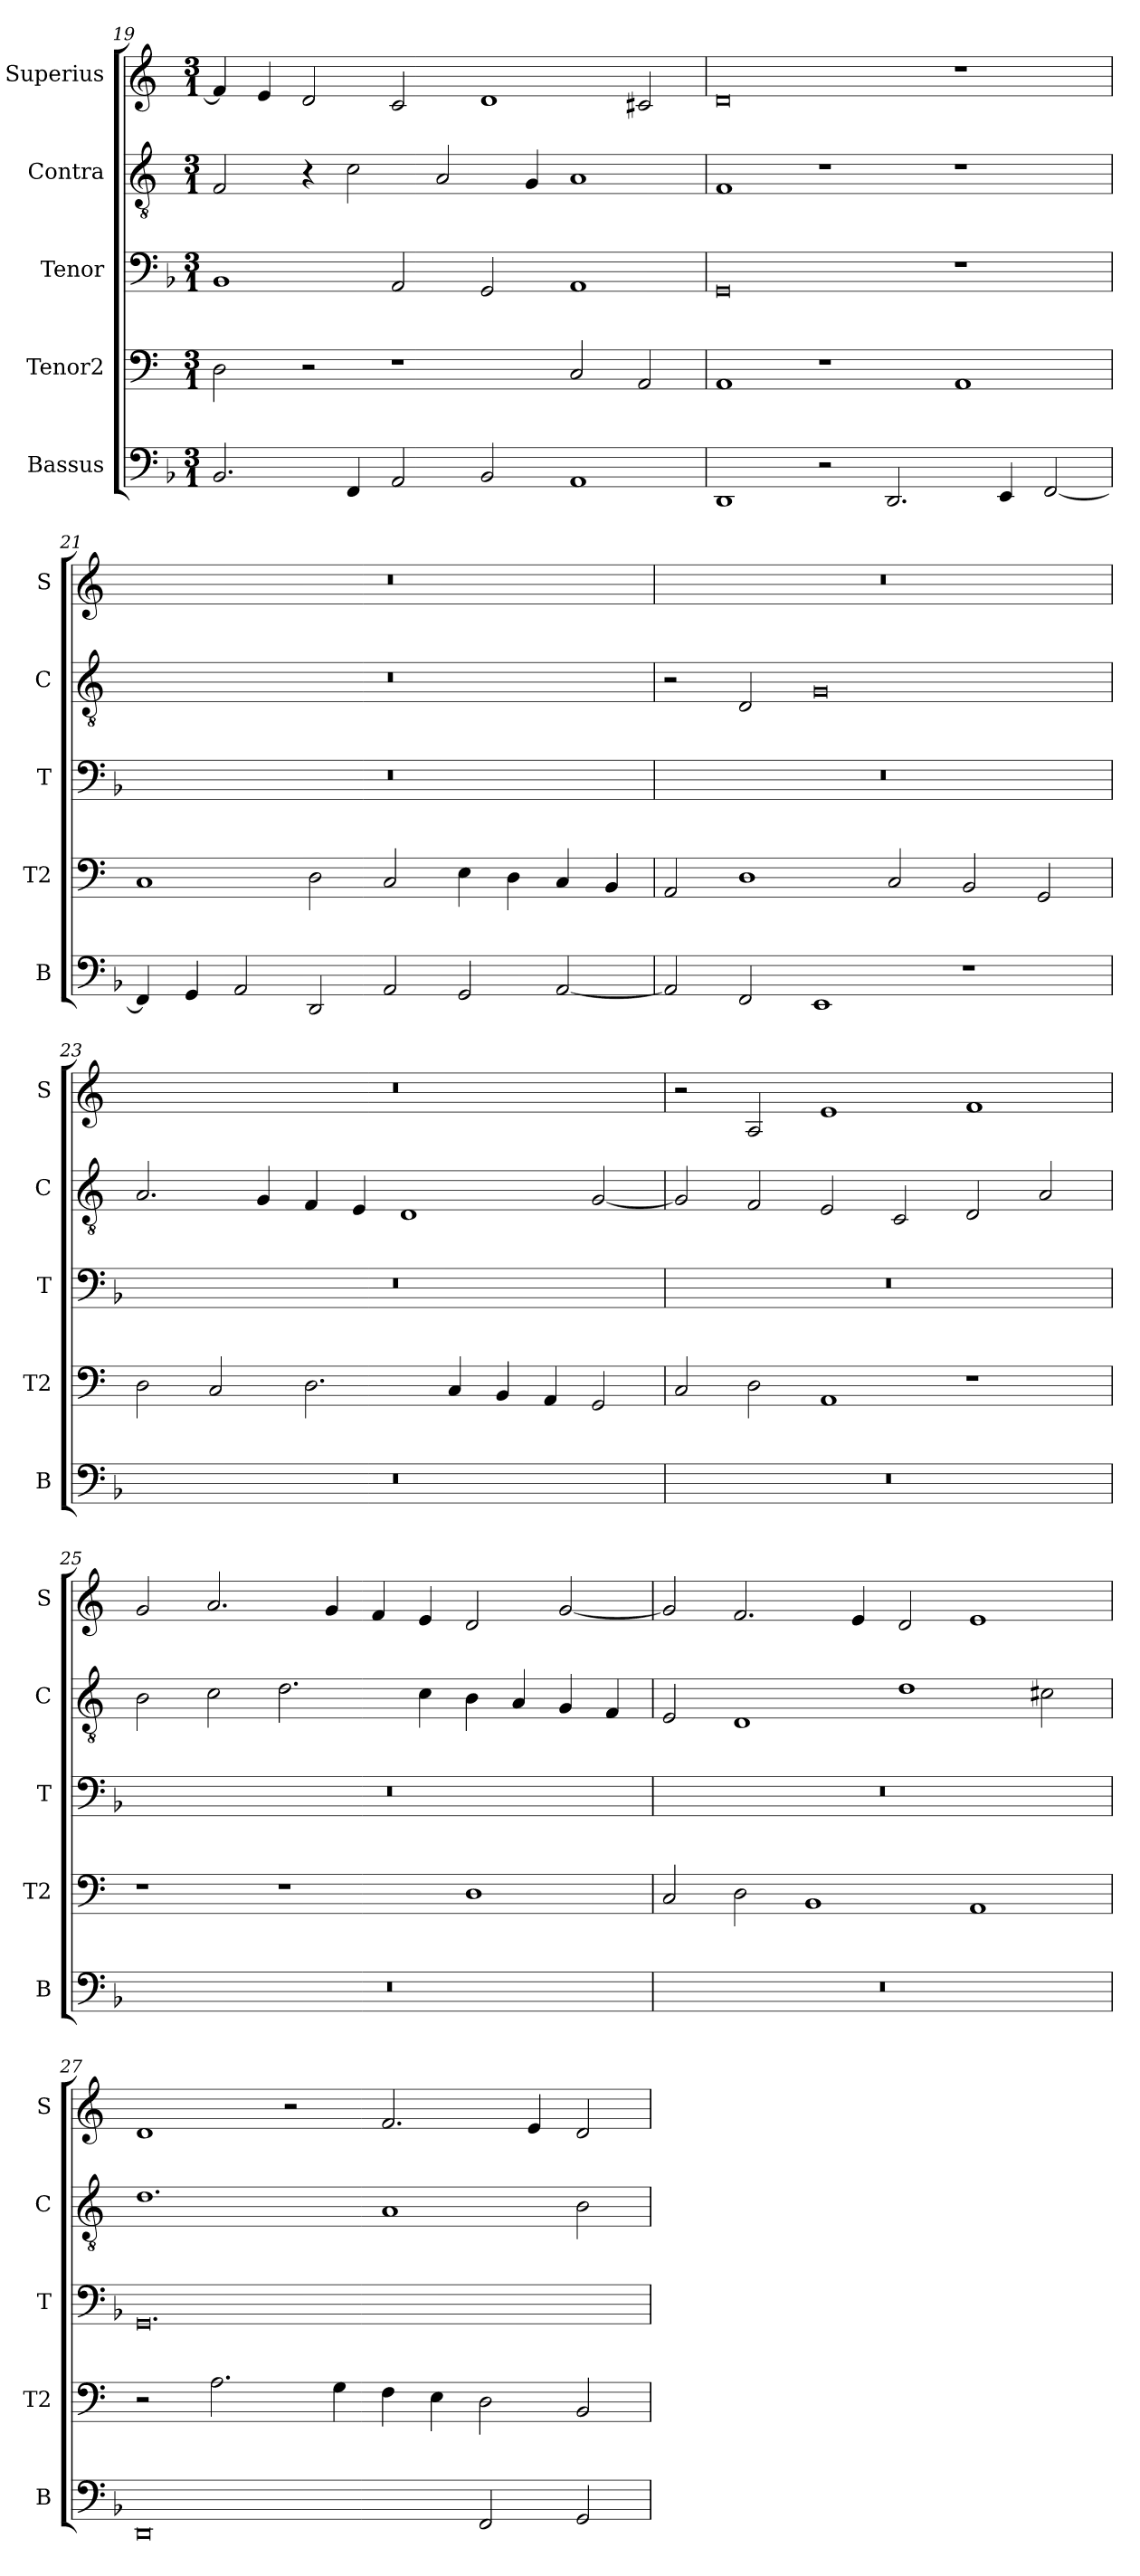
**kern	**kern	**kern	**kern	**kern
*part5	*part4	*part3	*part2	*part1
*staff5	*staff4	*staff3	*staff2	*staff1
*I"Bassus	*I"Tenor2	*I"Tenor	*I"Contra	*I"Superius
*I'B	*I'T2	*I'T	*I'C	*I'S
*clefF4	*clefF4	*clefF4	*clefGv2	*clefG2
*k[b-]	*k[]	*k[b-]	*k[]	*k[]
*M3/1	*M3/1	*M3/1	*M3/1	*M3/1
=19	=19	=19	=19	=19
2.BB-/	2D\	1BB-	2F/	4f/]
.	.	.	.	4e/
.	2r	.	4r	2d/
4FF/	.	.	2c\	.
2AA/	1r	2AA/	.	2c/
.	.	.	2A/	.
2BB-/	.	2GG/	.	1d
.	.	.	4G/	.
1AA	2C/	1AA	1A	.
.	2AA/	.	.	2c#X/
=20	=20	=20	=20	=20
1DD	1AA	0GG	1F	0d
2r	1r	.	1r	.
2.DD/	.	.	.	.
.	1AA	1r	1r	1r
4EE/	.	.	.	.
[2FF/	.	.	.	.
=21	=21	=21	=21	=21
4FF/]	1C	0.r	0.r	0.r
4GG/	.	.	.	.
2AA/	.	.	.	.
2DD/	2D\	.	.	.
2AA/	2C/	.	.	.
2GG/	4E\	.	.	.
.	4D\	.	.	.
[2AA/	4C/	.	.	.
.	4BB/	.	.	.
=22	=22	=22	=22	=22
2AA/]	2AA/	0.r	2r	0.r
2FF/	1D	.	2D/	.
1EE	.	.	0G	.
.	2C/	.	.	.
1r	2BB/	.	.	.
.	2GG/	.	.	.
=23	=23	=23	=23	=23
0.r	2D\	0.r	2.A/	0.r
.	2C/	.	.	.
.	.	.	4G/	.
.	2.D\	.	4F/	.
.	.	.	4E/	.
.	.	.	1D	.
.	4C/	.	.	.
.	4BB/	.	.	.
.	4AA/	.	.	.
.	2GG/	.	[2G/	.
=24	=24	=24	=24	=24
0.r	2C/	0.r	2G/]	2r
.	2D\	.	2F/	2A/
.	1AA	.	2E/	1e
.	.	.	2C/	.
.	1r	.	2D/	1f
.	.	.	2A/	.
=25	=25	=25	=25	=25
0.r	1r	0.r	2B\	2g/
.	.	.	2c\	2.a/
.	1r	.	2.d\	.
.	.	.	.	4g/
.	.	.	.	4f/
.	.	.	4c\	4e/
.	1D	.	4B\	2d/
.	.	.	4A/	.
.	.	.	4G/	[2g/
.	.	.	4F/	.
=26	=26	=26	=26	=26
0.r	2C/	0.r	2E/	2g/]
.	2D\	.	1D	2.f/
.	1BB	.	.	.
.	.	.	.	4e/
.	.	.	1d	2d/
.	1AA	.	.	1e
.	.	.	2c#X\	.
=27	=27	=27	=27	=27
0DD	2r	0.GG	1.d	1d
.	2.A\	.	.	.
.	.	.	.	2r
.	4G\	.	.	.
.	4F\	.	1A	2.f/
.	4E\	.	.	.
2FF/	2D\	.	.	.
.	.	.	.	4e/
2GG/	2BB/	.	2B\	2d/
=	=	=	=	=
*-	*-	*-	*-	*-
